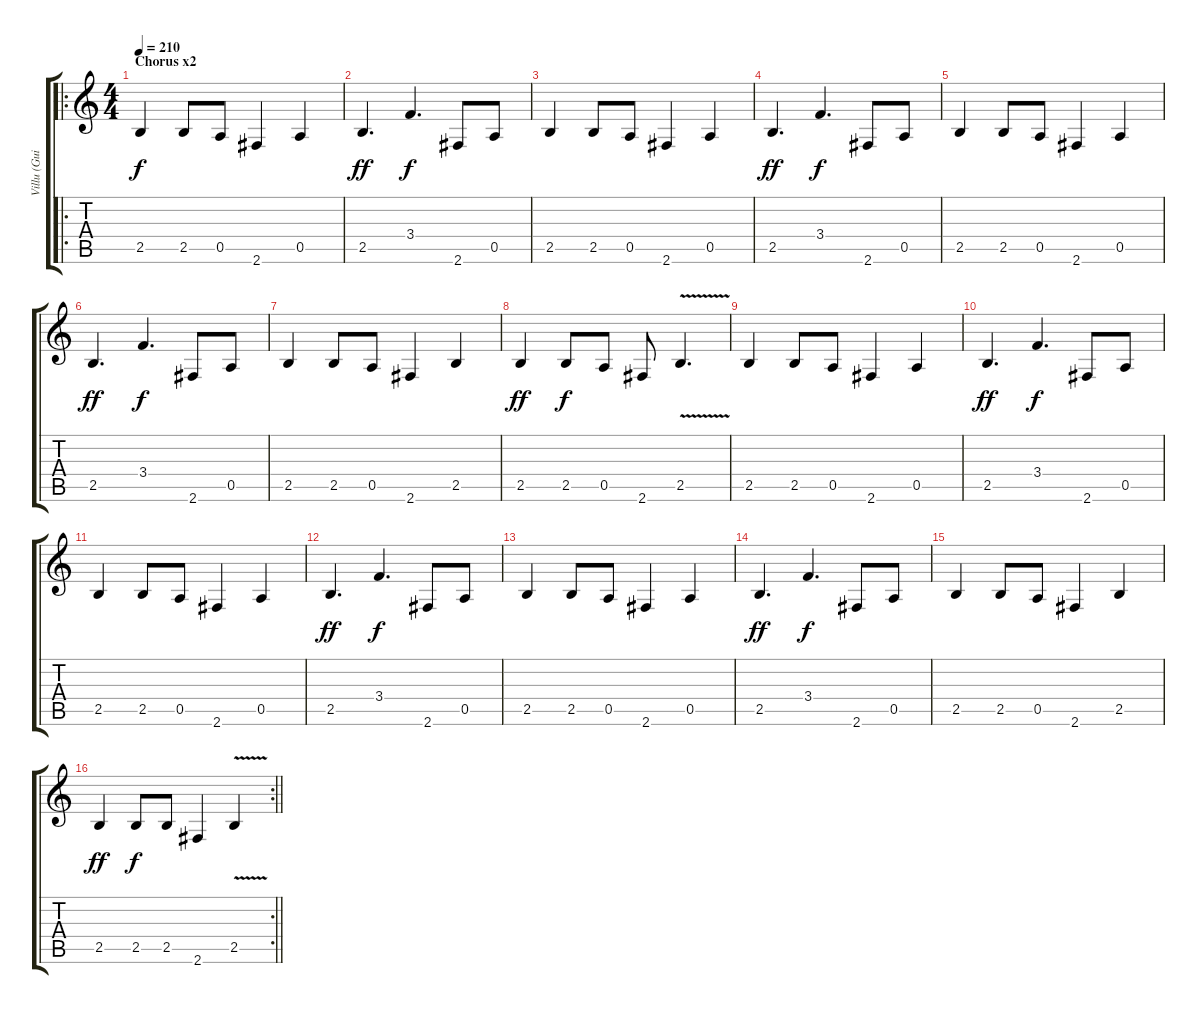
\track ("Villu (Guitar I)" "Villu (Gui") {instrument overdrivenguitar}
\staff {score tabs}
\tuning (E4 B3 G3 D3 A2 E2) {hide}
\ro
\ts (4 4)
\section ("" "Chorus x2")
\tempo 210
\clef g2
\ks c
2.5.4{dy f} 2.5.8 0.5.8 2.6.4 0.5.4 |
2.5.4{d dy ff} 3.4.4{d dy f} 2.6.8 0.5.8 |
2.5.4 2.5.8 0.5.8 2.6.4 0.5.4 |
2.5.4{d dy ff} 3.4.4{d dy f} 2.6.8 0.5.8 |
2.5.4 2.5.8 0.5.8 2.6.4 0.5.4 |
2.5.4{d dy ff} 3.4.4{d dy f} 2.6.8 0.5.8 |
2.5.4 2.5.8 0.5.8 2.6.4 2.5.4 |
2.5.4{dy ff} 2.5.8{dy f} 0.5.8 2.6.8 2.5{v}.4{d} |
2.5.4 2.5.8 0.5.8 2.6.4 0.5.4 |
2.5.4{d dy ff} 3.4.4{d dy f} 2.6.8 0.5.8 |
2.5.4 2.5.8 0.5.8 2.6.4 0.5.4 |
2.5.4{d dy ff} 3.4.4{d dy f} 2.6.8 0.5.8 |
2.5.4 2.5.8 0.5.8 2.6.4 0.5.4 |
2.5.4{d dy ff} 3.4.4{d dy f} 2.6.8 0.5.8 |
2.5.4 2.5.8 0.5.8 2.6.4 2.5.4 |
\rc 2
\barLineRight lightlight
2.5.4{dy ff} 2.5.8{dy f} 2.5.8 2.6.4 2.5{v}.4
